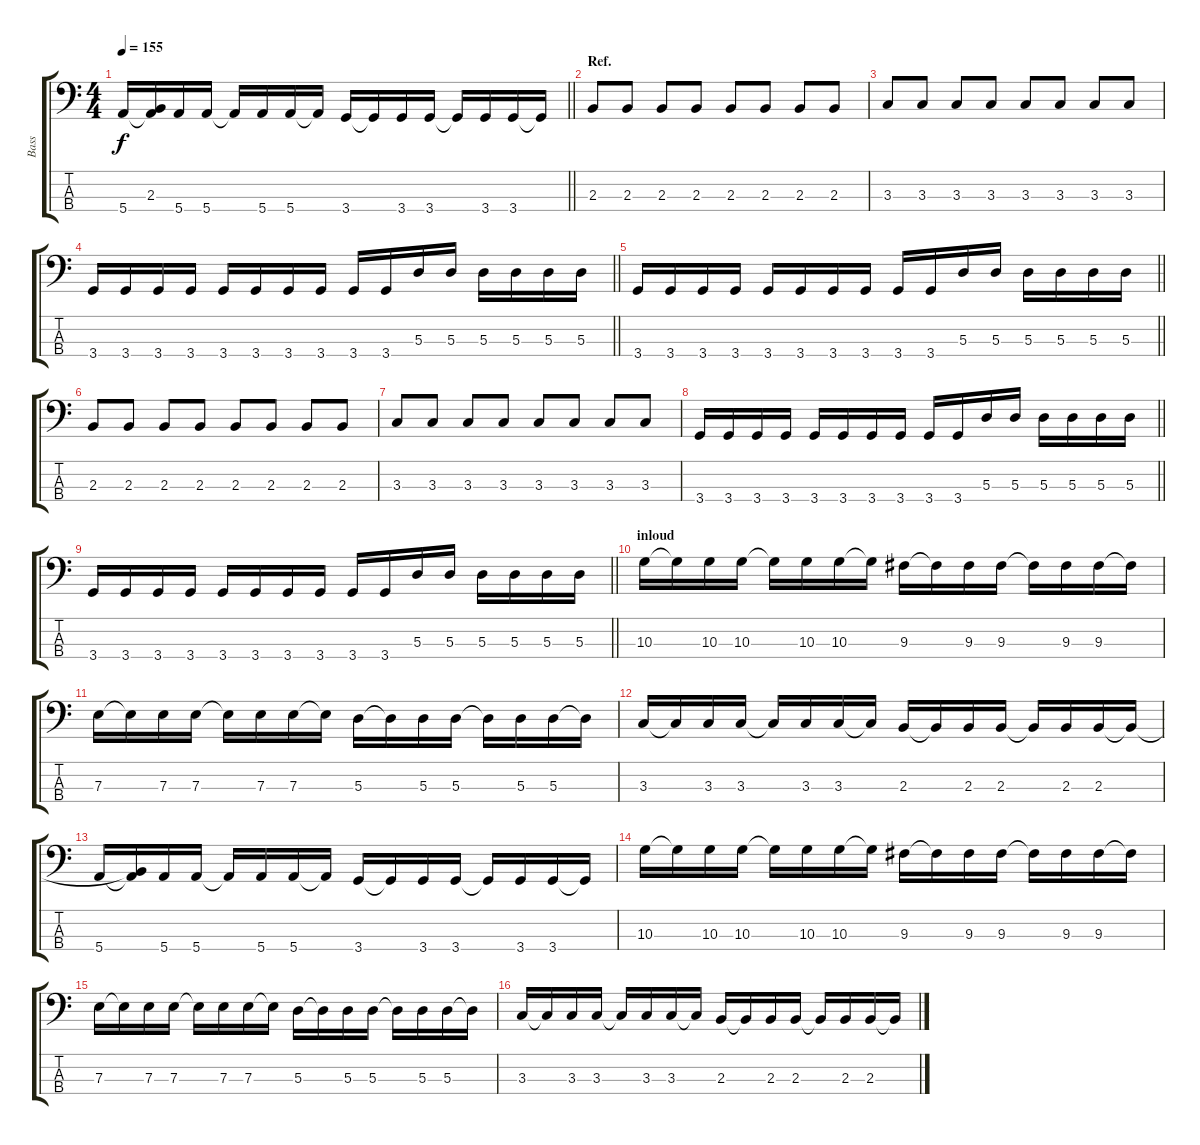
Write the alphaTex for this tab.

\track ("Bass" "Bass") {instrument electricbassfinger}
\staff {score tabs}
\tuning (G2 D2 A1 E1) {hide}
\ts (4 4)
\tempo 155
\clef f4
\barLineRight lightlight
\ks c
5.4.16{dy f} (2.3{t} 5.4{t}).16 5.4.16 5.4.16 5.4{t}.16 5.4.16 5.4.16 5.4{t}.16 3.4.16 3.4{t}.16 3.4.16 3.4.16 3.4{t}.16 3.4.16 3.4.16 3.4{t}.16 |
\section ("" "Ref.")
2.3.8 2.3.8 2.3.8 2.3.8 2.3.8 2.3.8 2.3.8 2.3.8 |
3.3.8 3.3.8 3.3.8 3.3.8 3.3.8 3.3.8 3.3.8 3.3.8 |
\barLineRight lightlight
3.4.16 3.4.16 3.4.16 3.4.16 3.4.16 3.4.16 3.4.16 3.4.16 3.4.16 3.4.16 5.3.16 5.3.16 5.3.16 5.3.16 5.3.16 5.3.16 |
\barLineRight lightlight
3.4.16 3.4.16 3.4.16 3.4.16 3.4.16 3.4.16 3.4.16 3.4.16 3.4.16 3.4.16 5.3.16 5.3.16 5.3.16 5.3.16 5.3.16 5.3.16 |
2.3.8 2.3.8 2.3.8 2.3.8 2.3.8 2.3.8 2.3.8 2.3.8 |
3.3.8 3.3.8 3.3.8 3.3.8 3.3.8 3.3.8 3.3.8 3.3.8 |
\barLineRight lightlight
3.4.16 3.4.16 3.4.16 3.4.16 3.4.16 3.4.16 3.4.16 3.4.16 3.4.16 3.4.16 5.3.16 5.3.16 5.3.16 5.3.16 5.3.16 5.3.16 |
\barLineRight lightlight
3.4.16 3.4.16 3.4.16 3.4.16 3.4.16 3.4.16 3.4.16 3.4.16 3.4.16 3.4.16 5.3.16 5.3.16 5.3.16 5.3.16 5.3.16 5.3.16 |
\section ("" "inloud")
10.3.16 10.3{t}.16 10.3.16 10.3.16 10.3{t}.16 10.3.16 10.3.16 10.3{t}.16 9.3.16 9.3{t}.16 9.3.16 9.3.16 9.3{t}.16 9.3.16 9.3.16 9.3{t}.16 |
7.3.16 7.3{t}.16 7.3.16 7.3.16 7.3{t}.16 7.3.16 7.3.16 7.3{t}.16 5.3.16 5.3{t}.16 5.3.16 5.3.16 5.3{t}.16 5.3.16 5.3.16 5.3{t}.16 |
3.3.16 3.3{t}.16 3.3.16 3.3.16 3.3{t}.16 3.3.16 3.3.16 3.3{t}.16 2.3.16 2.3{t}.16 2.3.16 2.3.16 2.3{t}.16 2.3.16 2.3.16 2.3{t}.16 |
5.4.16 (2.3{t} 5.4{t}).16 5.4.16 5.4.16 5.4{t}.16 5.4.16 5.4.16 5.4{t}.16 3.4.16 3.4{t}.16 3.4.16 3.4.16 3.4{t}.16 3.4.16 3.4.16 3.4{t}.16 |
10.3.16 10.3{t}.16 10.3.16 10.3.16 10.3{t}.16 10.3.16 10.3.16 10.3{t}.16 9.3.16 9.3{t}.16 9.3.16 9.3.16 9.3{t}.16 9.3.16 9.3.16 9.3{t}.16 |
7.3.16 7.3{t}.16 7.3.16 7.3.16 7.3{t}.16 7.3.16 7.3.16 7.3{t}.16 5.3.16 5.3{t}.16 5.3.16 5.3.16 5.3{t}.16 5.3.16 5.3.16 5.3{t}.16 |
3.3.16 3.3{t}.16 3.3.16 3.3.16 3.3{t}.16 3.3.16 3.3.16 3.3{t}.16 2.3.16 2.3{t}.16 2.3.16 2.3.16 2.3{t}.16 2.3.16 2.3.16 2.3{t}.16
